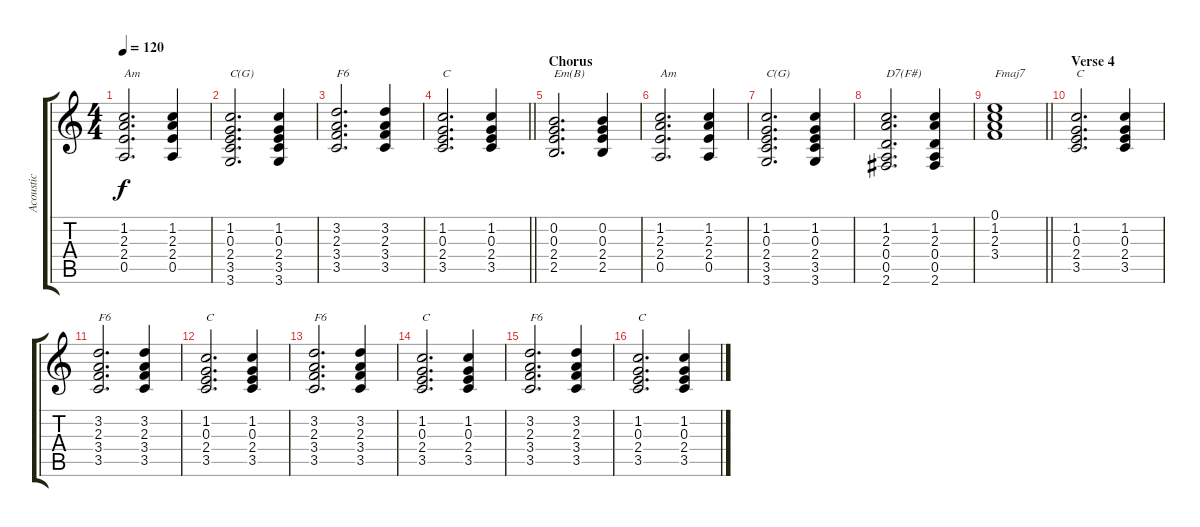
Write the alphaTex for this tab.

\track ("Acoustic" "Acoustic") {instrument acousticguitarsteel}
\staff {score tabs}
\tuning (E4 B3 G3 D3 A2 E2) {hide}
\ts (4 4)
\tempo 120
\clef g2
\ks c
(1.2 2.3 2.4 0.5).2{d txt "Am" dy f} (1.2 2.3 2.4 0.5).4 |
(1.2 0.3 2.4 3.5 3.6).2{d txt "C(G)"} (1.2 0.3 2.4 3.5 3.6).4 |
(3.2 2.3 3.4 3.5).2{d txt "F6"} (3.2 2.3 3.4 3.5).4 |
\barLineRight lightlight
(1.2 0.3 2.4 3.5).2{d txt "C"} (1.2 0.3 2.4 3.5).4 |
\section ("" "Chorus")
(0.2 0.3 2.4 2.5).2{d txt "Em(B)"} (0.2 0.3 2.4 2.5).4 |
(1.2 2.3 2.4 0.5).2{d txt "Am"} (1.2 2.3 2.4 0.5).4 |
(1.2 0.3 2.4 3.5 3.6).2{d txt "C(G)"} (1.2 0.3 2.4 3.5 3.6).4 |
(1.2 2.3 0.4 0.5 2.6).2{d txt "D7(F#)"} (1.2 2.3 0.4 0.5 2.6).4 |
\barLineRight lightlight
(0.1 1.2 2.3 3.4).1{txt "Fmaj7"} |
\section ("" "Verse 4")
(1.2 0.3 2.4 3.5).2{d txt "C"} (1.2 0.3 2.4 3.5).4 |
(3.2 2.3 3.4 3.5).2{d txt "F6"} (3.2 2.3 3.4 3.5).4 |
(1.2 0.3 2.4 3.5).2{d txt "C"} (1.2 0.3 2.4 3.5).4 |
(3.2 2.3 3.4 3.5).2{d txt "F6"} (3.2 2.3 3.4 3.5).4 |
(1.2 0.3 2.4 3.5).2{d txt "C"} (1.2 0.3 2.4 3.5).4 |
(3.2 2.3 3.4 3.5).2{d txt "F6"} (3.2 2.3 3.4 3.5).4 |
(1.2 0.3 2.4 3.5).2{d txt "C"} (1.2 0.3 2.4 3.5).4
